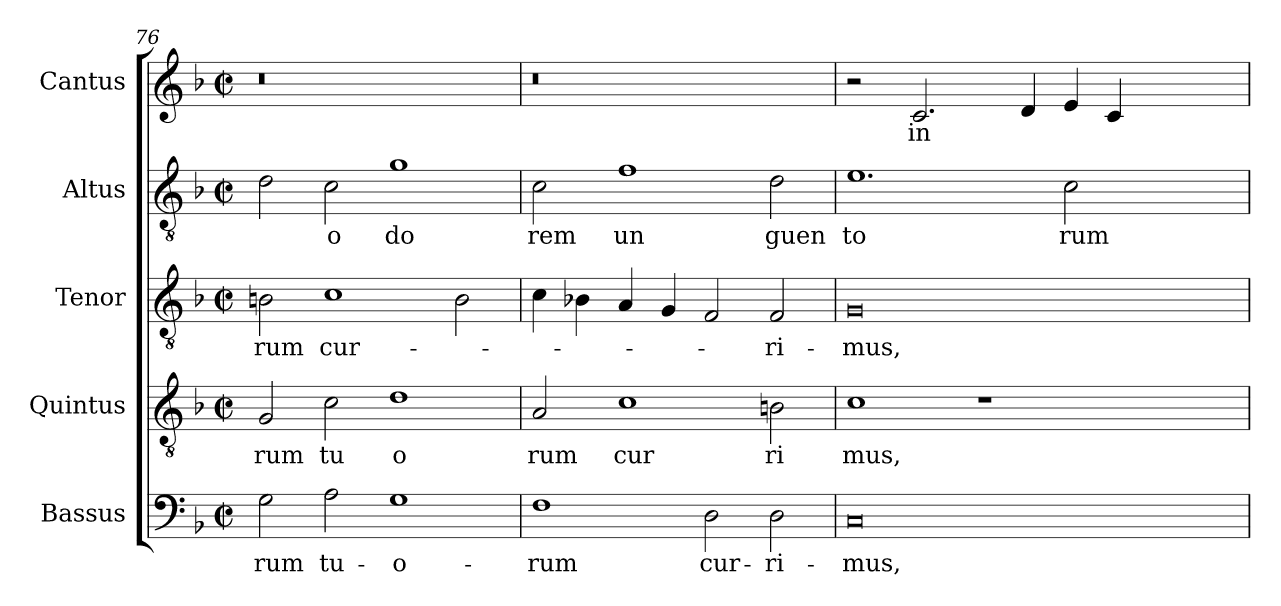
**kern	**text	**kern	**text	**kern	**text	**kern	**text	**kern	**text
*part5	*part5	*part4	*part4	*part3	*part3	*part2	*part2	*part1	*part1
*staff5	*staff5	*staff4	*staff4	*staff3	*staff3	*staff2	*staff2	*staff1	*staff1
*I"Bassus	*	*I"Quintus	*	*I"Tenor	*	*I"Altus	*	*I"Cantus	*
*clefF4	*	*clefGv2	*	*clefGv2	*	*clefGv2	*	*clefG2	*
*k[b-]	*	*k[b-]	*	*k[b-]	*	*k[b-]	*	*k[b-]	*
*F:	*	*F:	*	*F:	*	*F:	*	*F:	*
*M2/2	*	*M2/2	*	*M2/2	*	*M2/2	*	*M2/2	*
*met(c|)	*	*met(c|)	*	*met(c|)	*	*met(c|)	*	*met(c|)	*
=76	=76	=76	=76	=76	=76	=76	=76	=76	=76
!	!LO:LY:b:cj	!	!LO:LY:b:cj	!	!LO:LY:b:cj	!	!	!	!
2G\	-rum	2G/	rum	2Bn\	-rum	2d\	.	0r	.
!	!LO:LY:b:cj	!	!LO:LY:b:cj	!	!LO:LY:b:cj	!	!LO:LY:b:cj	!	!
2A\	tu-	2c\	tu	1c	cur-	2c\	o	.	.
!	!LO:LY:b:cj	!	!LO:LY:b:cj	!	!	!	!LO:LY:b:cj	!	!
1G	-o-	1d	o	.	.	1g	do	.	.
.	.	.	.	2B\	.	.	.	.	.
=77	=77	=77	=77	=77	=77	=77	=77	=77	=77
!	!LO:LY:b:cj	!	!LO:LY:b:cj	!	!	!	!LO:LY:b:cj	!	!
1F	-rum	2A/	rum	4c\	.	2c\	rem	0r	.
.	.	.	.	4B-X\	.	.	.	.	.
!	!	!	!LO:LY:b:cj	!	!	!	!LO:LY:b:cj	!	!
.	.	1c	cur	4A/	.	1f	un	.	.
.	.	.	.	4G/	.	.	.	.	.
!	!LO:LY:b:cj	!	!	!	!	!	!	!	!
2D\	cur-	.	.	2F/	.	.	.	.	.
!	!LO:LY:b:cj	!	!LO:LY:b:cj	!	!LO:LY:b:cj	!	!LO:LY:b:cj	!	!
2D\	-ri-	2B\	ri	2F/	-ri-	2d\	guen	.	.
=78	=78	=78	=78	=78	=78	=78	=78	=78	=78
!	!LO:LY:b:cj	!	!LO:LY:b:cj	!	!LO:LY:b:cj	!	!LO:LY:b:cj	!	!
0C	-mus,	1c	mus,	0G	-mus,	1.e	to	2r	.
!	!	!	!	!	!	!	!	!	!LO:LY:b:cj
.	.	.	.	.	.	.	.	2.c/	in
!	!	!LO:N:vis=1	!	!	!	!	!	!	!
.	.	0r	.	.	.	.	.	.	.
.	.	.	.	.	.	.	.	4d/	.
!	!	!	!	!	!	!	!LO:LY:b:cj	!	!
.	.	.	.	.	.	2c\	rum	4e/	.
.	.	.	.	.	.	.	.	4c/	.
1ryy	.	.	.	1ryy	.	1ryy	.	1ryy	.
=	=	=	=	=	=	=	=	=	=
*-	*-	*-	*-	*-	*-	*-	*-	*-	*-
